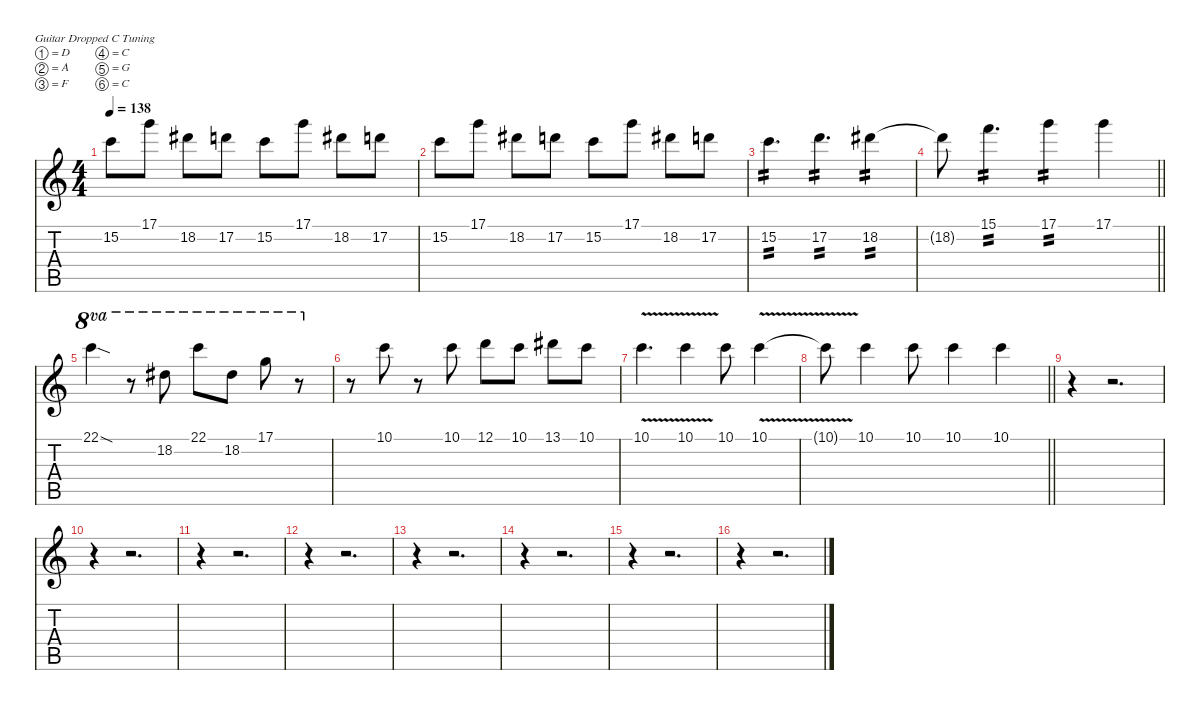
\defaultSystemsLayout 4
\hideDynamics
\bracketExtendMode nobrackets
\singleTrackTrackNamePolicy hidden
\multiTrackTrackNamePolicy hidden
\otherSystemsTrackNameOrientation horizontal
\track ("Lead Guitar" "dist.guit.") {instrument distortionguitar}
\staff {score tabs}
\tuning (D4 A3 F3 C3 G2 C2)
\ts (4 4)
\tempo 138
\clef g2
\ks c
15.2.8{dy f beam Down} 17.1.8{beam Down} 18.2{acc #}.8{beam Down} 17.2.8{beam Down} 15.2.8{beam Down} 17.1.8{beam Down} 18.2{acc #}.8{beam Down} 17.2.8{beam Down} |
15.2.8{beam Down} 17.1.8{beam Down} 18.2{acc #}.8{beam Down} 17.2.8{beam Down} 15.2.8{beam Down} 17.1.8{beam Down} 18.2{acc #}.8{beam Down} 17.2.8{beam Down} |
15.2.4{d tp 2 beam Down} 17.2.4{d tp 2 beam Down} 18.2{acc #}.4{tp 2 beam Down} |
\barLineRight lightlight
18.2{t acc #}.8{beam Down} 15.1.4{d tp 2 beam Down} 17.1.4{tp 2 beam Down} 17.1.4{beam Down} |
22.1{sod}.4{ot 8va beam Down} r.8{ot 8va beam Down} 18.2{acc #}.8{ot 8va beam Down} 22.1.8{ot 8va beam Down} 18.2{acc #}.8{ot 8va beam Down} 17.1.8{ot 8va beam Down} r.8{ot 8va beam Down} |
r.8{beam Down} 10.1.8{beam Down} r.8{beam Down} 10.1.8{beam Down} 12.1.8{beam Down} 10.1.8{beam Down} 13.1{acc #}.8{beam Down} 10.1.8{beam Down} |
10.1{v}.4{d beam Down} 10.1{v}.4{beam Down} 10.1.8{beam Down} 10.1{v}.4{beam Down} |
\barLineRight lightlight
10.1{v t}.8{beam Down} 10.1.4{beam Down} 10.1.8{beam Down} 10.1.4{beam Down} 10.1.4{beam Down} |
r.4{beam Down} r.2{d beam Down} |
r.4{beam Down} r.2{d beam Down} |
r.4{beam Down} r.2{d beam Down} |
r.4{beam Down} r.2{d beam Down} |
r.4{beam Down} r.2{d beam Down} |
r.4{beam Down} r.2{d beam Down} |
r.4{beam Down} r.2{d beam Down} |
r.4{beam Down} r.2{d beam Down}
